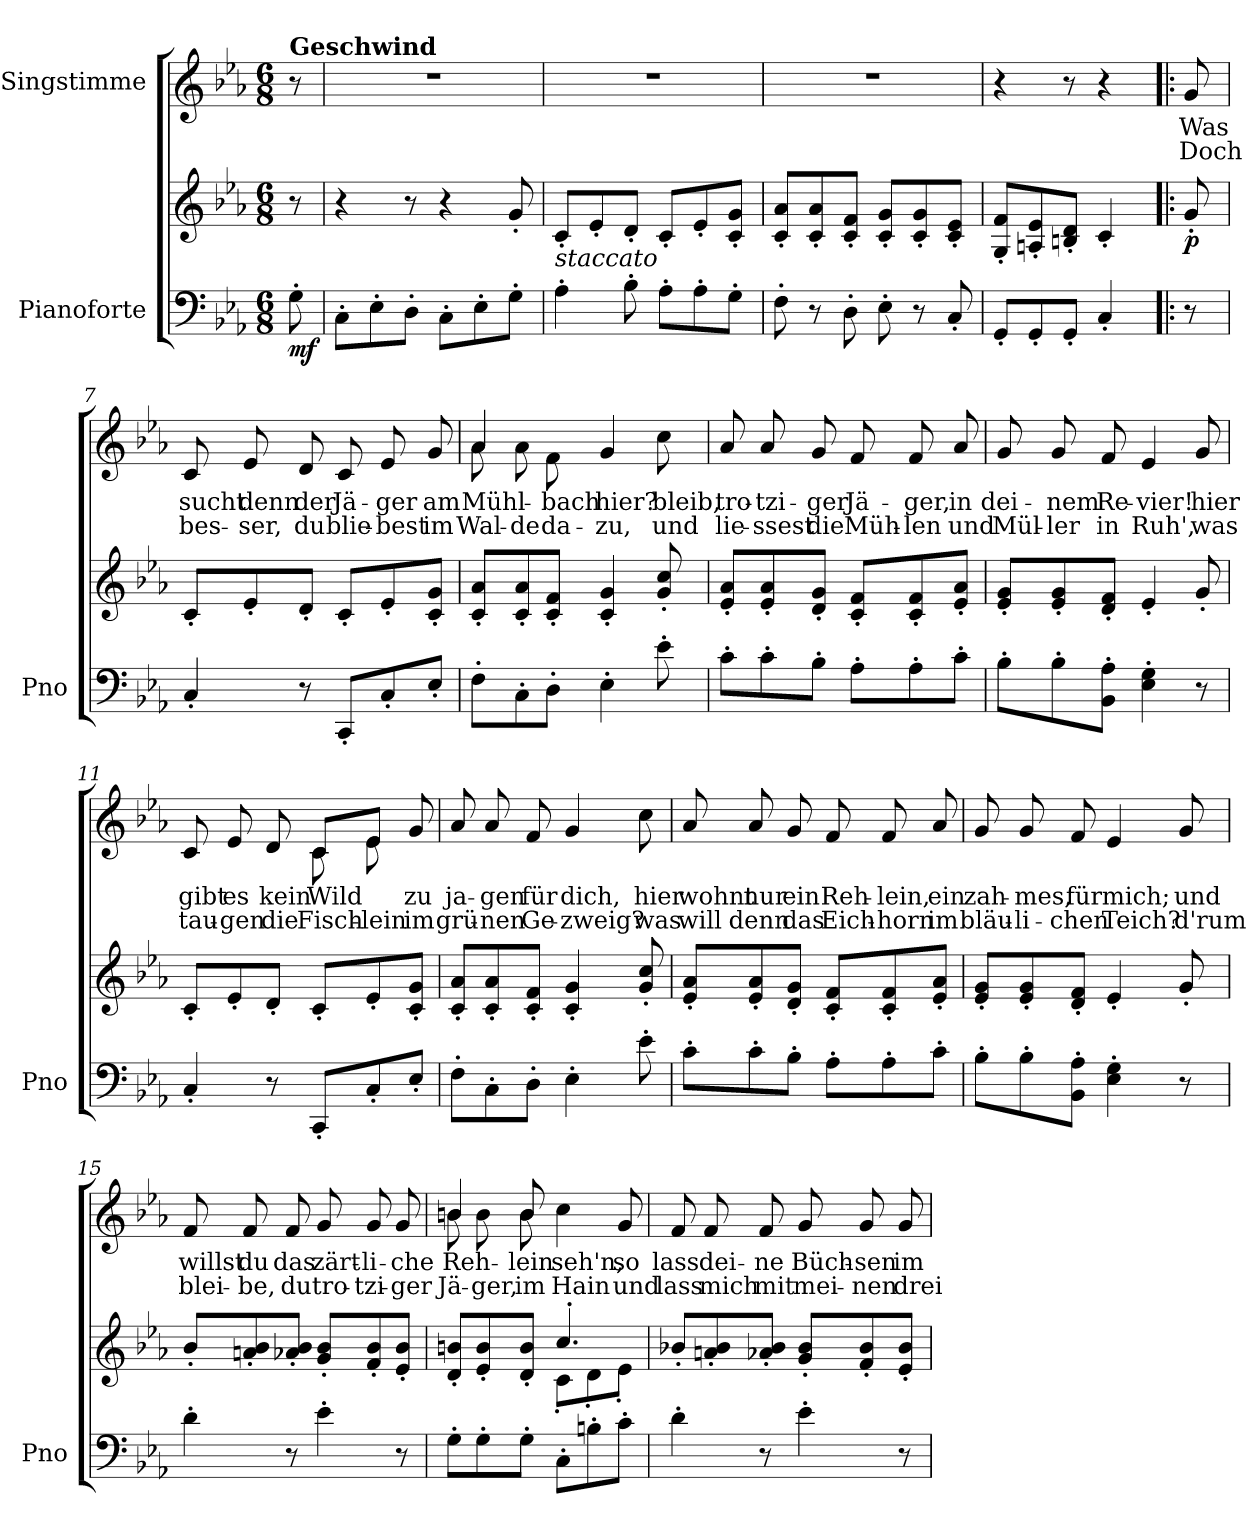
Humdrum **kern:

**kern	**kern	**dynam	**kern	**text	**text
*part2	*part2	*part2	*part1	*part1	*part1
*staff3	*staff2	*staff2/3	*staff1	*staff1	*staff1
*I"Pianoforte	*	*	*I"Singstimme	*	*
*I'Pno	*	*	*	*	*
*clefF4	*clefG2	*	*clefG2	*	*
*k[b-e-a-]	*k[b-e-a-]	*	*k[b-e-a-]	*	*
*M6/8	*M6/8	*	*M6/8	*	*
=1	=1	=1	=1	=1	=1
!	!	!	!LO:TX:a:B:t=Geschwind	!	!
!	!	!LO:DY:b=2	!	!	!
8G'\	8r	mf	8r	.	.
=2	=2	=2	=2	=2	=2
8C'\L	4r	.	2.r	.	.
8E-'\	.	.	.	.	.
8D'\J	8r	.	.	.	.
8C'\L	4r	.	.	.	.
8E-'\	.	.	.	.	.
8G'\J	8g'/	.	.	.	.
=3	=3	=3	=3	=3	=3
!	!LO:TX:b:i:t=staccato	!	!	!	!
4A-'\	8c'/L	.	2.r	.	.
.	8e-'/	.	.	.	.
8B-'\	8d'/J	.	.	.	.
8A-'\L	8c'/L	.	.	.	.
8A-'\	8e-'/	.	.	.	.
8G'\J	8c/' 8g/'J	.	.	.	.
=4	=4	=4	=4	=4	=4
8F'\	8c/' 8a-/'L	.	2.r	.	.
8r	8c/' 8a-/'	.	.	.	.
8D'\	8c/' 8f/'J	.	.	.	.
8E-'\	8c/' 8g/'L	.	.	.	.
8r	8c/' 8g/'	.	.	.	.
8C'/	8c/' 8e-/'J	.	.	.	.
=5	=5	=5	=5	=5	=5
8GG'/L	8G/' 8f/'L	.	4r	.	.
8GG'/	8An/' 8e-/'	.	.	.	.
8GG'/J	8Bn/' 8d/'J	.	8r	.	.
4C'/	4c'/	.	4r	.	.
!!LO:LB:g=z
=6!|:	=6!|:	=6!|:	=6!|:	=6!|:	=6!|:
!	!	!LO:DY:b	!	!LO:LY:b	!LO:LY:b
8r	8g'/	p	8g/	Was	Doch
=7	=7	=7	=7	=7	=7
!	!	!	!	!LO:LY:b	!LO:LY:b
4C'/	8c'/L	.	8c/	sucht	bes-
!	!	!	!	!LO:LY:b	!LO:LY:b
.	8e-'/	.	8e-/	denn	-ser,
!	!	!	!	!LO:LY:b	!LO:LY:b
8r	8d'/J	.	8d/	der	du
!	!	!	!	!LO:LY:b	!LO:LY:b
8CC'/L	8c'/L	.	8c/	Jä-	blie-
!	!	!	!	!LO:LY:b	!LO:LY:b
8C'/	8e-'/	.	8e-/	-ger	-best
!	!	!	!	!LO:LY:b	!LO:LY:b
8E-'/J	8c/' 8g/'J	.	8g/	am	im
=8	=8	=8	=8	=8	=8
!	!	!	!	!LO:LY:b	!LO:LY:b
*	*	*	*^	*	*
8F'\L	8c/' 8a-/'L	.	8a-\	4a-/	Mühl-	Wal-
!	!	!	!	!	!	!LO:LY:b
8C'\	8c/' 8a-/'	.	8a-\	.	.	-de
!	!	!	!	!	!LO:LY:b	!LO:LY:b
8D'\J	8c/' 8f/'J	.	8f\	2ryy	-bach	da-
!	!	!	!	!	!LO:LY:b	!LO:LY:b
4E-'\	4c/' 4g/'	.	4g/	.	hier?	-zu,
!	!	!	!	!	!LO:LY:b	!LO:LY:b
8e-'\	8g/' 8cc/'	.	8cc\	.	bleib,	und
*	*	*	*v	*v	*	*
=9	=9	=9	=9	=9	=9
!	!	!	!	!LO:LY:b	!LO:LY:b
8c'\L	8e-/' 8a-/'L	.	8a-/	tro-	lie-
!	!	!	!	!LO:LY:b	!LO:LY:b
8c'\	8e-/' 8a-/'	.	8a-/	-tzi-	-ssest
!	!	!	!	!LO:LY:b	!LO:LY:b
8B-'\J	8d/' 8g/'J	.	8g/	-ger	die
!	!	!	!	!LO:LY:b	!LO:LY:b
8A-'\L	8c/' 8f/'L	.	8f/	Jä-	Müh-
!	!	!	!	!LO:LY:b	!LO:LY:b
8A-'\	8c/' 8f/'	.	8f/	-ger,	-len
!	!	!	!	!LO:LY:b	!LO:LY:b
8c'\J	8e-/' 8a-/'J	.	8a-/	in	und
!!LO:LB:g=z
=10	=10	=10	=10	=10	=10
!	!	!	!	!LO:LY:b	!LO:LY:b
8B-'\L	8e-/' 8g/'L	.	8g/	dei-	Mül-
!	!	!	!	!LO:LY:b	!LO:LY:b
8B-'\	8e-/' 8g/'	.	8g/	-nem	-ler
!	!	!	!	!LO:LY:b	!LO:LY:b
8BB-\' 8A-\'J	8d/' 8f/'J	.	8f/	Re-	in
!	!	!	!	!LO:LY:b	!LO:LY:b
4E-\' 4G\'	4e-'/	.	4e-/	-vier!	Ruh',
!	!	!	!	!LO:LY:b	!LO:LY:b
8r	8g'/	.	8g/	hier	was
=11	=11	=11	=11	=11	=11
!	!	!	!	!LO:LY:b	!LO:LY:b
*	*	*	*^	*	*
4C'/	8c'/L	.	8c/	4.ryy	gibt	tau-
!	!	!	!	!	!LO:LY:b	!LO:LY:b
.	8e-'/	.	8e-/	.	es	-gen
!	!	!	!	!	!LO:LY:b	!LO:LY:b
8r	8d'/J	.	8d/	.	kein	die
!	!	!	!	!	!LO:LY:b	!LO:LY:b
8CC'/L	8c'/L	.	8c/L	8c\	Wild	Fisch-
!	!	!	!	!	!	!LO:LY:b
8C'/	8e-'/	.	8e-/J	8e-\	.	-lein
!	!	!	!	!	!LO:LY:b	!LO:LY:b
8E-'/J	8c/' 8g/'J	.	8g/	8ryy	zu	im
=12	=12	=12	=12	=12	=12	=12
!	!	!	!	!	!LO:LY:b	!LO:LY:b
*	*	*	*v	*v	*	*
8F'\L	8c/' 8a-/'L	.	8a-/	ja-	grü-
!	!	!	!	!LO:LY:b	!LO:LY:b
8C'\	8c/' 8a-/'	.	8a-/	-gen	-nen
!	!	!	!	!LO:LY:b	!LO:LY:b
8D'\J	8c/' 8f/'J	.	8f/	für	Ge-
!	!	!	!	!LO:LY:b	!LO:LY:b
4E-'\	4c/' 4g/'	.	4g/	dich,	-zweig?
!	!	!	!	!LO:LY:b	!LO:LY:b
8e-'\	8g/' 8cc/'	.	8cc\	hier	was
=13	=13	=13	=13	=13	=13
!	!	!	!	!LO:LY:b	!LO:LY:b
8c'\L	8e-/' 8a-/'L	.	8a-/	wohnt	will
!	!	!	!	!LO:LY:b	!LO:LY:b
8c'\	8e-/' 8a-/'	.	8a-/	nur	denn
!	!	!	!	!LO:LY:b	!LO:LY:b
8B-'\J	8d/' 8g/'J	.	8g/	ein	das
!	!	!	!	!LO:LY:b	!LO:LY:b
8A-'\L	8c/' 8f/'L	.	8f/	Reh-	Eich-
!	!	!	!	!LO:LY:b	!LO:LY:b
8A-'\	8c/' 8f/'	.	8f/	-lein,	-horn
!	!	!	!	!LO:LY:b	!LO:LY:b
8c'\J	8e-/' 8a-/'J	.	8a-/	ein	im
!!LO:LB:g=z
=14	=14	=14	=14	=14	=14
!	!	!	!	!LO:LY:b	!LO:LY:b
8B-'\L	8e-/' 8g/'L	.	8g/	zah-	bläu-
!	!	!	!	!LO:LY:b	!LO:LY:b
8B-'\	8e-/' 8g/'	.	8g/	-mes,	-li-
!	!	!	!	!LO:LY:b	!LO:LY:b
8BB-\' 8A-\'J	8d/' 8f/'J	.	8f/	für	-chen
!	!	!	!	!LO:LY:b	!LO:LY:b
4E-\' 4G\'	4e-'/	.	4e-/	mich;	Teich?
!	!	!	!	!LO:LY:b	!LO:LY:b
8r	8g'/	.	8g/	und	d'rum
=15	=15	=15	=15	=15	=15
!	!	!	!	!LO:LY:b	!LO:LY:b
4d'\	8b-'/L	.	8f/	willst	blei-
!	!	!	!	!LO:LY:b	!LO:LY:b
.	8an/' 8b-/'	.	8f/	du	-be,
!	!	!	!	!LO:LY:b	!LO:LY:b
8r	8a-X/' 8b-/'J	.	8f/	das	du
!	!	!	!	!LO:LY:b	!LO:LY:b
4e-'\	8g/' 8b-/'L	.	8g/	zärt-	tro-
!	!	!	!	!LO:LY:b	!LO:LY:b
.	8f/' 8b-/'	.	8g/	-li-	-tzi-
!	!	!	!	!LO:LY:b	!LO:LY:b
8r	8e-/' 8b-/'J	.	8g/	-che	-ger
=16	=16	=16	=16	=16	=16
*	*^	*	*	*	*
!	!	!	!	!	!LO:LY:b	!LO:LY:b
*	*	*	*	*^	*	*
8G'\L	8d/' 8bn/'L	4.ryy	.	8bn\	4b/	Reh-	Jä-
!	!	!	!	!	!	!	!LO:LY:b
8G'\	8e-/' 8b/'	.	.	8b\	.	.	-ger,
!	!	!	!	!	!	!LO:LY:b	!LO:LY:b
8G'\J	8d/' 8b/'J	.	.	8b\	8b/	-lein	im
!	!	!	!	!	!	!LO:LY:b	!LO:LY:b
8C'\L	4.cc'/	8c'\L	.	4cc\	8ryy	seh'n,	Hain
8Bn'\	.	8d'\	.	.	4ryy	.	.
!	!	!	!	!	!	!LO:LY:b	!LO:LY:b
8c'\J	.	8e-'\J	.	8g/	.	so	und
*	*	*	*	*v	*v	*	*
!!LO:PB:g=z
=17	=17	=17	=17	=17	=17	=17
!	!	!	!	!	!LO:LY:b	!LO:LY:b
*	*v	*v	*	*	*	*
4d'\	8b-X'/L	.	8f/	lass	lass
!	!	!	!	!LO:LY:b	!LO:LY:b
.	8an/' 8b-/'	.	8f/	dei-	mich
!	!	!	!	!LO:LY:b	!LO:LY:b
8r	8a-X/' 8b-/'J	.	8f/	-ne	mit
!	!	!	!	!LO:LY:b	!LO:LY:b
4e-'\	8g/' 8b-/'L	.	8g/	Büch-	mei-
!	!	!	!	!LO:LY:b	!LO:LY:b
.	8f/' 8b-/'	.	8g/	-sen	-nen
!	!	!	!	!LO:LY:b	!LO:LY:b
8r	8e-/' 8b-/'J	.	8g/	im	drei
=	=	=	=	=	=
*-	*-	*-	*-	*-	*-
